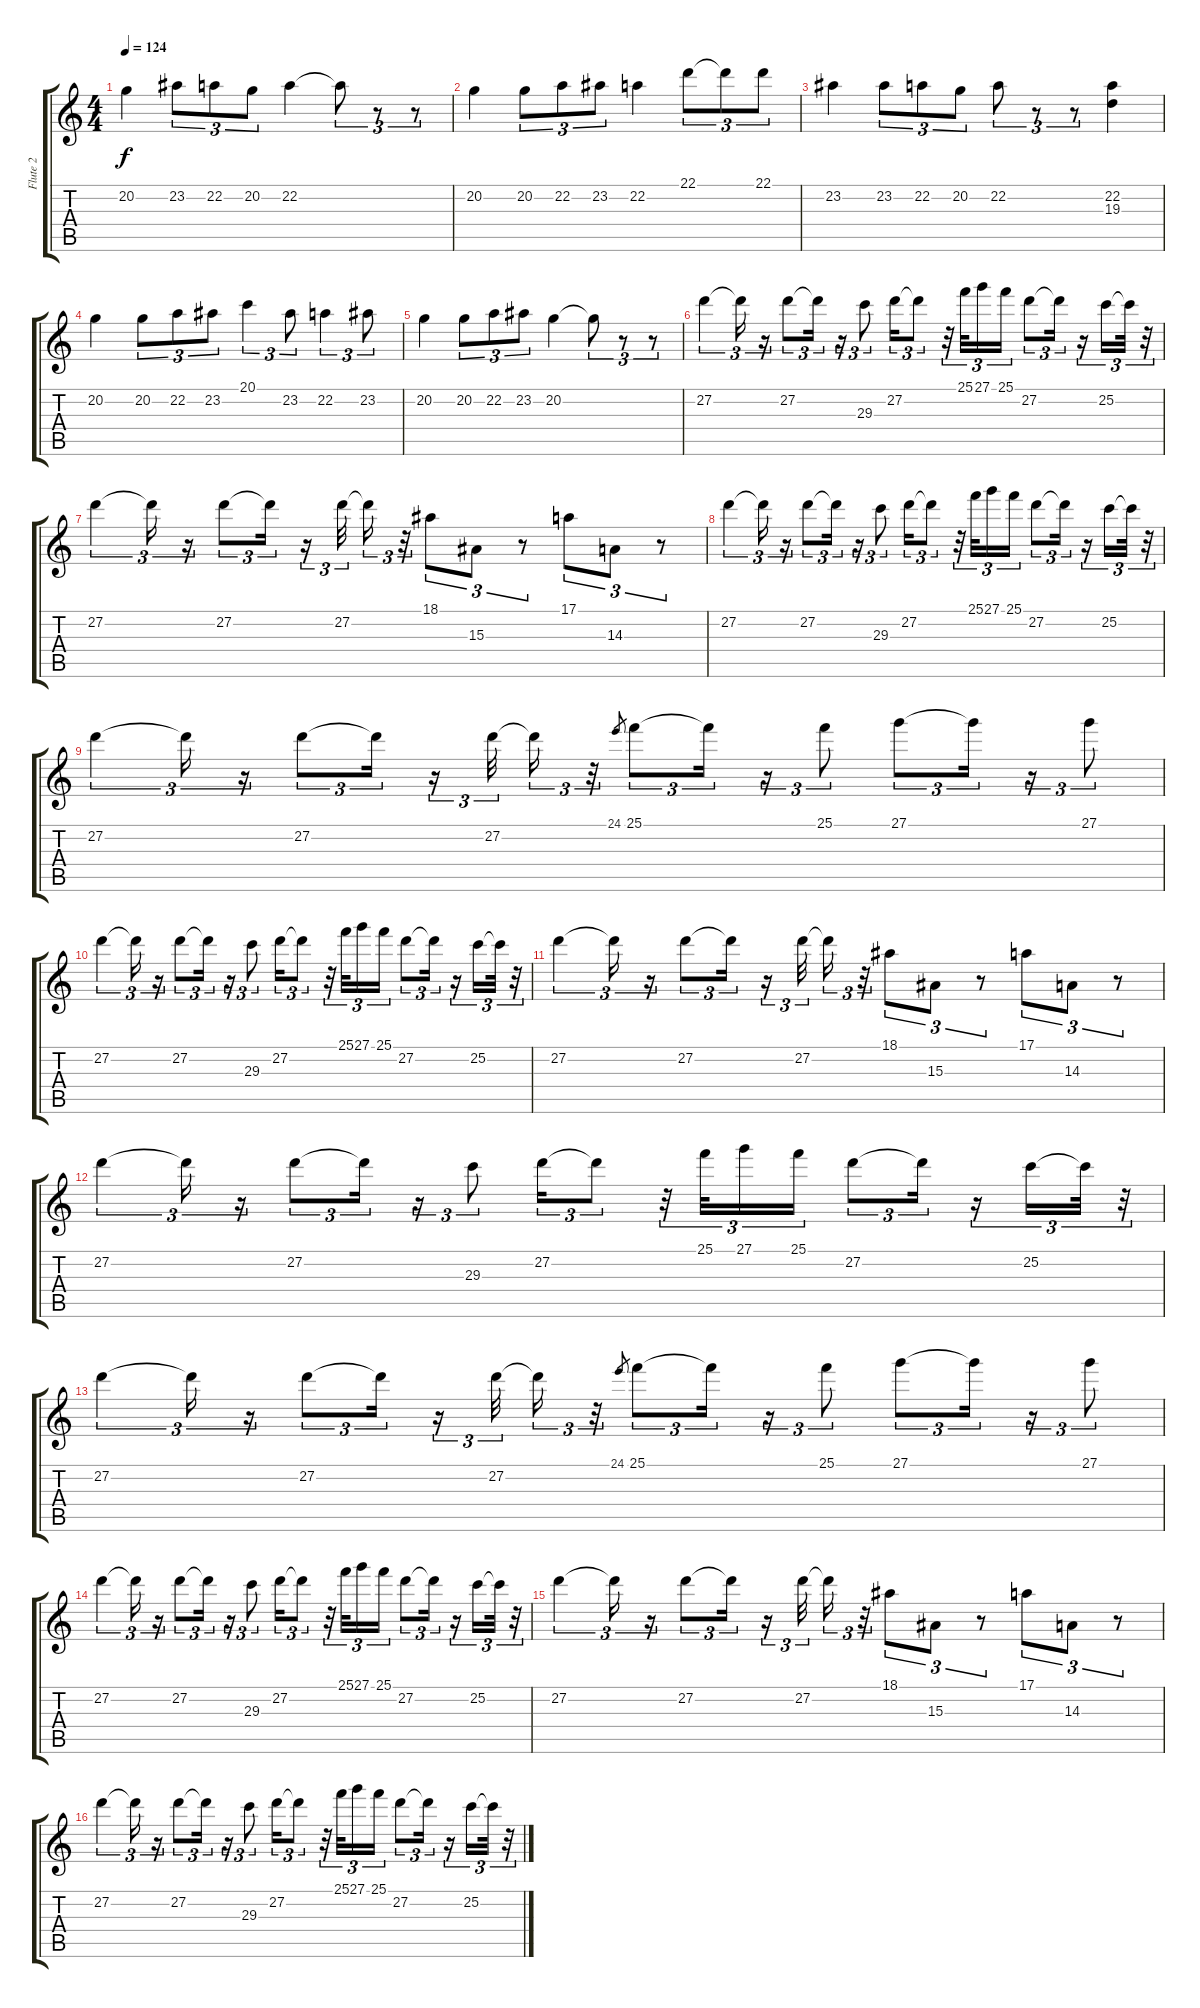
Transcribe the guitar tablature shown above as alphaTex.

\track ("Flute 2" "Flute 2") {instrument panflute}
\staff {score tabs}
\tuning (E4 B3 G3 D3 A2 E2) {hide}
\ts (4 4)
\tempo 124
\clef g2
\ks c
20.2.4{dy f} 23.2.8{tu (3 2)} 22.2.8{tu (3 2)} 20.2.8{tu (3 2)} 22.2.4 22.2{t}.8{tu (3 2)} r.8{tu (3 2)} r.8{tu (3 2)} |
20.2.4 20.2.8{tu (3 2)} 22.2.8{tu (3 2)} 23.2.8{tu (3 2)} 22.2.4 22.1.8{tu (3 2)} 22.1{t}.8{tu (3 2)} 22.1.8{tu (3 2)} |
23.2.4 23.2.8{tu (3 2)} 22.2.8{tu (3 2)} 20.2.8{tu (3 2)} 22.2.8{tu (3 2)} r.8{tu (3 2)} r.8{tu (3 2)} (22.2 19.3).4 |
20.2.4 20.2.8{tu (3 2)} 22.2.8{tu (3 2)} 23.2.8{tu (3 2)} 20.1.4{tu (3 2)} 23.2.8{tu (3 2)} 22.2.4{tu (3 2)} 23.2.8{tu (3 2)} |
20.2.4 20.2.8{tu (3 2)} 22.2.8{tu (3 2)} 23.2.8{tu (3 2)} 20.2.4 20.2{t}.8{tu (3 2)} r.8{tu (3 2)} r.8{tu (3 2)} |
27.2.4{tu (3 2)} 27.2{t}.16{tu (3 2)} r.16{tu (3 2)} 27.2.8{tu (3 2)} 27.2{t}.16{tu (3 2)} r.16{tu (3 2)} 29.3.8{tu (3 2)} 27.2.16{tu (3 2)} 27.2{t}.8{tu (3 2)} r.32{tu (3 2)} 25.1.32{tu (3 2)} 27.1.16{tu (3 2)} 25.1.16{tu (3 2)} 27.2.8{tu (3 2)} 27.2{t}.16{tu (3 2)} r.16{tu (3 2)} 25.2.16{tu (3 2)} 25.2{t}.32{tu (3 2)} r.32{tu (3 2)} |
27.2.4{tu (3 2)} 27.2{t}.16{tu (3 2)} r.16{tu (3 2)} 27.2.8{tu (3 2)} 27.2{t}.16{tu (3 2)} r.16{tu (3 2)} 27.2.32{tu (3 2)} 27.2{t}.16{tu (3 2)} r.32{tu (3 2)} 18.1.8{tu (3 2)} 15.3.8{tu (3 2)} r.8{tu (3 2)} 17.1.8{tu (3 2)} 14.3.8{tu (3 2)} r.8{tu (3 2)} |
27.2.4{tu (3 2)} 27.2{t}.16{tu (3 2)} r.16{tu (3 2)} 27.2.8{tu (3 2)} 27.2{t}.16{tu (3 2)} r.16{tu (3 2)} 29.3.8{tu (3 2)} 27.2.16{tu (3 2)} 27.2{t}.8{tu (3 2)} r.32{tu (3 2)} 25.1.32{tu (3 2)} 27.1.16{tu (3 2)} 25.1.16{tu (3 2)} 27.2.8{tu (3 2)} 27.2{t}.16{tu (3 2)} r.16{tu (3 2)} 25.2.16{tu (3 2)} 25.2{t}.32{tu (3 2)} r.32{tu (3 2)} |
27.2.4{tu (3 2)} 27.2{t}.16{tu (3 2)} r.16{tu (3 2)} 27.2.8{tu (3 2)} 27.2{t}.16{tu (3 2)} r.16{tu (3 2)} 27.2.32{tu (3 2)} 27.2{t}.16{tu (3 2)} r.32{tu (3 2)} 24.1.8{gr} 25.1.8{tu (3 2)} 25.1{t}.16{tu (3 2)} r.16{tu (3 2)} 25.1.8{tu (3 2)} 27.1.8{tu (3 2)} 27.1{t}.16{tu (3 2)} r.16{tu (3 2)} 27.1.8{tu (3 2)} |
27.2.4{tu (3 2)} 27.2{t}.16{tu (3 2)} r.16{tu (3 2)} 27.2.8{tu (3 2)} 27.2{t}.16{tu (3 2)} r.16{tu (3 2)} 29.3.8{tu (3 2)} 27.2.16{tu (3 2)} 27.2{t}.8{tu (3 2)} r.32{tu (3 2)} 25.1.32{tu (3 2)} 27.1.16{tu (3 2)} 25.1.16{tu (3 2)} 27.2.8{tu (3 2)} 27.2{t}.16{tu (3 2)} r.16{tu (3 2)} 25.2.16{tu (3 2)} 25.2{t}.32{tu (3 2)} r.32{tu (3 2)} |
27.2.4{tu (3 2)} 27.2{t}.16{tu (3 2)} r.16{tu (3 2)} 27.2.8{tu (3 2)} 27.2{t}.16{tu (3 2)} r.16{tu (3 2)} 27.2.32{tu (3 2)} 27.2{t}.16{tu (3 2)} r.32{tu (3 2)} 18.1.8{tu (3 2)} 15.3.8{tu (3 2)} r.8{tu (3 2)} 17.1.8{tu (3 2)} 14.3.8{tu (3 2)} r.8{tu (3 2)} |
27.2.4{tu (3 2)} 27.2{t}.16{tu (3 2)} r.16{tu (3 2)} 27.2.8{tu (3 2)} 27.2{t}.16{tu (3 2)} r.16{tu (3 2)} 29.3.8{tu (3 2)} 27.2.16{tu (3 2)} 27.2{t}.8{tu (3 2)} r.32{tu (3 2)} 25.1.32{tu (3 2)} 27.1.16{tu (3 2)} 25.1.16{tu (3 2)} 27.2.8{tu (3 2)} 27.2{t}.16{tu (3 2)} r.16{tu (3 2)} 25.2.16{tu (3 2)} 25.2{t}.32{tu (3 2)} r.32{tu (3 2)} |
27.2.4{tu (3 2)} 27.2{t}.16{tu (3 2)} r.16{tu (3 2)} 27.2.8{tu (3 2)} 27.2{t}.16{tu (3 2)} r.16{tu (3 2)} 27.2.32{tu (3 2)} 27.2{t}.16{tu (3 2)} r.32{tu (3 2)} 24.1.8{gr} 25.1.8{tu (3 2)} 25.1{t}.16{tu (3 2)} r.16{tu (3 2)} 25.1.8{tu (3 2)} 27.1.8{tu (3 2)} 27.1{t}.16{tu (3 2)} r.16{tu (3 2)} 27.1.8{tu (3 2)} |
27.2.4{tu (3 2)} 27.2{t}.16{tu (3 2)} r.16{tu (3 2)} 27.2.8{tu (3 2)} 27.2{t}.16{tu (3 2)} r.16{tu (3 2)} 29.3.8{tu (3 2)} 27.2.16{tu (3 2)} 27.2{t}.8{tu (3 2)} r.32{tu (3 2)} 25.1.32{tu (3 2)} 27.1.16{tu (3 2)} 25.1.16{tu (3 2)} 27.2.8{tu (3 2)} 27.2{t}.16{tu (3 2)} r.16{tu (3 2)} 25.2.16{tu (3 2)} 25.2{t}.32{tu (3 2)} r.32{tu (3 2)} |
27.2.4{tu (3 2)} 27.2{t}.16{tu (3 2)} r.16{tu (3 2)} 27.2.8{tu (3 2)} 27.2{t}.16{tu (3 2)} r.16{tu (3 2)} 27.2.32{tu (3 2)} 27.2{t}.16{tu (3 2)} r.32{tu (3 2)} 18.1.8{tu (3 2)} 15.3.8{tu (3 2)} r.8{tu (3 2)} 17.1.8{tu (3 2)} 14.3.8{tu (3 2)} r.8{tu (3 2)} |
27.2.4{tu (3 2)} 27.2{t}.16{tu (3 2)} r.16{tu (3 2)} 27.2.8{tu (3 2)} 27.2{t}.16{tu (3 2)} r.16{tu (3 2)} 29.3.8{tu (3 2)} 27.2.16{tu (3 2)} 27.2{t}.8{tu (3 2)} r.32{tu (3 2)} 25.1.32{tu (3 2)} 27.1.16{tu (3 2)} 25.1.16{tu (3 2)} 27.2.8{tu (3 2)} 27.2{t}.16{tu (3 2)} r.16{tu (3 2)} 25.2.16{tu (3 2)} 25.2{t}.32{tu (3 2)} r.32{tu (3 2)}
